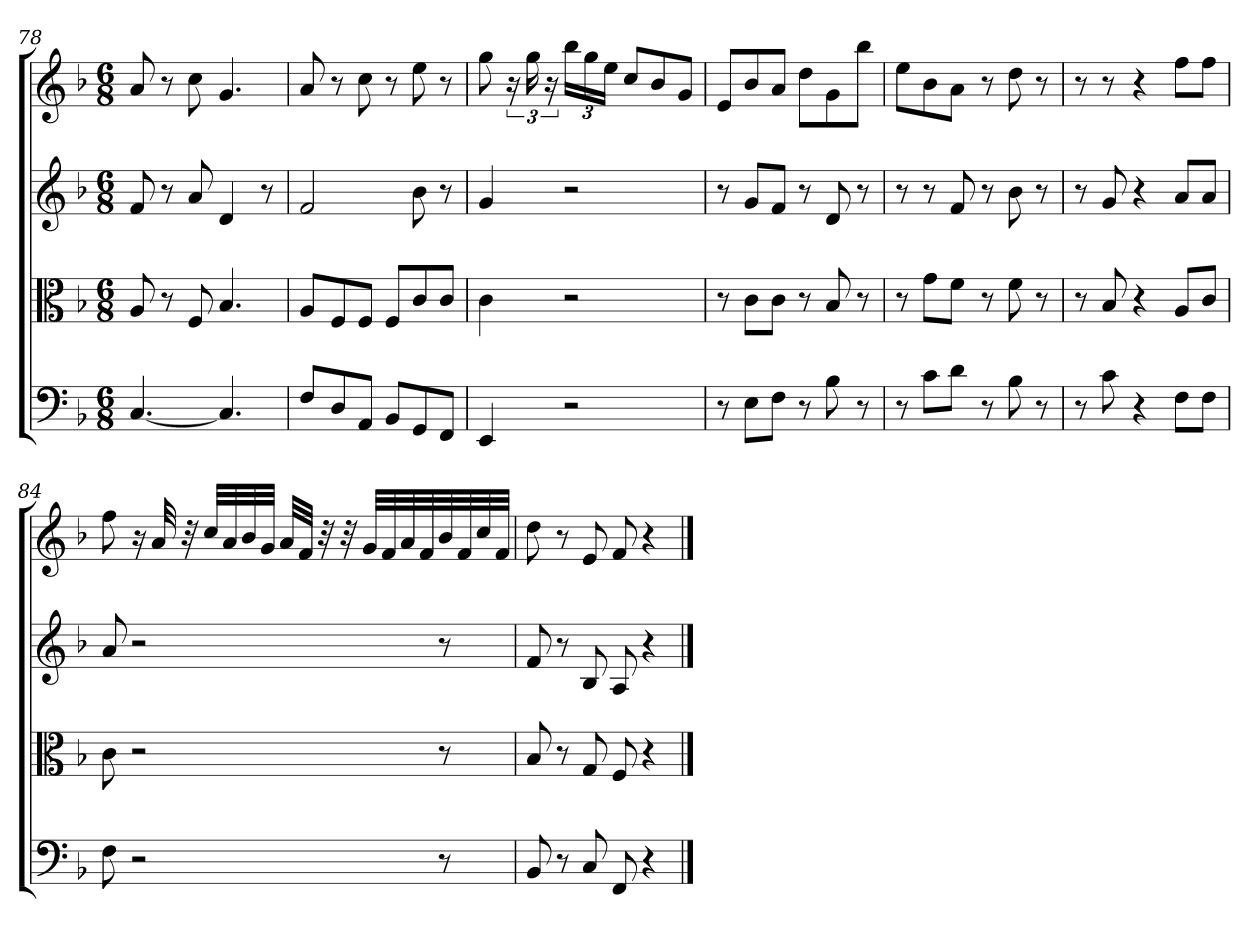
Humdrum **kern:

**kern	**kern	**kern	**kern
*part4	*part3	*part2	*part1
*staff4	*staff3	*staff2	*staff1
*clefF4	*clefC3	*clefG2	*clefG2
*k[b-]	*k[b-]	*k[b-]	*k[b-]
*F:	*F:	*F:	*F:
*M6/8	*M6/8	*M6/8	*M6/8
=78	=78	=78	=78
[4.C	8A	8f	8a
.	8r	8r	8r
.	8F	8a	8cc
4.C]	4.B-	4d	4.g
.	.	8r	.
=79	=79	=79	=79
8F/L	8A/L	2f	8a
8D/	8F/	.	8r
8AA/J	8F/J	.	8cc
8BB-/L	8F/L	.	8r
8GG/	8c/	8b-	8ee
8FF/J	8c/J	8r	8r
=80	=80	=80	=80
4EE	4c	4g	8gg
.	.	.	24r
.	.	.	24gg
.	.	.	24r
2r	2r	2r	24bb-\LL
.	.	.	24gg\
.	.	.	24ee\JJ
.	.	.	8cc/L
.	.	.	8b-/
.	.	.	8g/J
=81	=81	=81	=81
8r	8r	8r	8e/L
8E\L	8c\L	8g/L	8b-/
8F\J	8c\J	8f/J	8a/J
8r	8r	8r	8dd\L
8B-	8B-	8d	8g\
8r	8r	8r	8bb-\J
=82	=82	=82	=82
8r	8r	8r	8ee\L
8c\L	8g\L	8r	8b-\
8d\J	8f\J	8f	8a\J
8r	8r	8r	8r
8B-	8f	8b-	8dd
8r	8r	8r	8r
=83	=83	=83	=83
8r	8r	8r	8r
8c	8B-	8g	8r
4r	4r	4r	4r
8F\L	8A/L	8a/L	8ff\L
8F\J	8c/J	8a/J	8ff\J
=84	=84	=84	=84
8F	8c	8a	8ff
2r	2r	2r	16r
.	.	.	32a
.	.	.	32r
.	.	.	32cc/LLL
.	.	.	32a/
.	.	.	32b-/
.	.	.	32g/JJJ
.	.	.	32a/LLL
.	.	.	32f/JJJ
.	.	.	32r
.	.	.	32r
.	.	.	32g/LLL
.	.	.	32f/
.	.	.	32a/
.	.	.	32f/
8r	8r	8r	32b-/
.	.	.	32f/
.	.	.	32cc/
.	.	.	32f/JJJ
=85	=85	=85	=85
8BB-	8B-	8f	8dd
8r	8r	8r	8r
8C	8G	8B-	8e
8FF	8F	8A	8f
4r	4r	4r	4r
==	==	==	==
*-	*-	*-	*-
